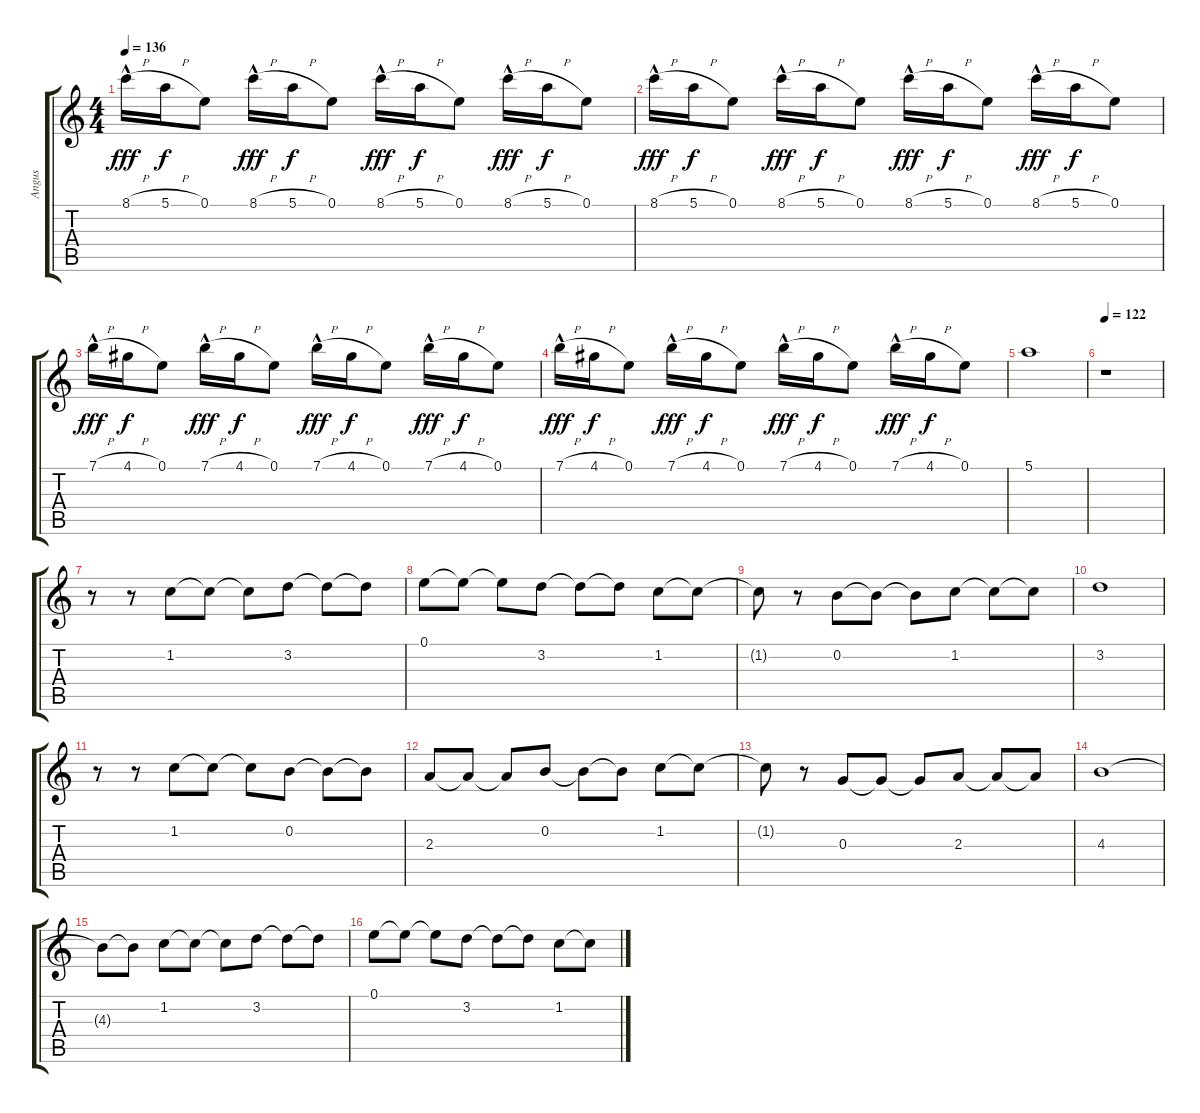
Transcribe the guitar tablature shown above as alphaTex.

\track ("Angus" "Angus") {instrument distortionguitar}
\staff {score tabs}
\tuning (E4 B3 G3 D3 A2 E2) {hide}
\ts (4 4)
\tempo 136
\clef g2
\ks c
8.1{h hac}.16{dy fff} 5.1{h}.16{dy f} 0.1.8 8.1{h hac}.16{dy fff} 5.1{h}.16{dy f} 0.1.8 8.1{h hac}.16{dy fff} 5.1{h}.16{dy f} 0.1.8 8.1{h hac}.16{dy fff} 5.1{h}.16{dy f} 0.1.8 |
8.1{h hac}.16{dy fff} 5.1{h}.16{dy f} 0.1.8 8.1{h hac}.16{dy fff} 5.1{h}.16{dy f} 0.1.8 8.1{h hac}.16{dy fff} 5.1{h}.16{dy f} 0.1.8 8.1{h hac}.16{dy fff} 5.1{h}.16{dy f} 0.1.8 |
7.1{h hac}.16{dy fff} 4.1{h}.16{dy f} 0.1.8 7.1{h hac}.16{dy fff} 4.1{h}.16{dy f} 0.1.8 7.1{h hac}.16{dy fff} 4.1{h}.16{dy f} 0.1.8 7.1{h hac}.16{dy fff} 4.1{h}.16{dy f} 0.1.8 |
7.1{h hac}.16{dy fff} 4.1{h}.16{dy f} 0.1.8 7.1{h hac}.16{dy fff} 4.1{h}.16{dy f} 0.1.8 7.1{h hac}.16{dy fff} 4.1{h}.16{dy f} 0.1.8 7.1{h hac}.16{dy fff} 4.1{h}.16{dy f} 0.1.8 |
5.1.1 |
\tempo 122
r.1 |
r.8 r.8 1.2.8 1.2{t}.8 1.2{t}.8 3.2.8 3.2{t}.8 3.2{t}.8 |
0.1.8 0.1{t}.8 0.1{t}.8 3.2.8 3.2{t}.8 3.2{t}.8 1.2.8 1.2{t}.8 |
1.2{t}.8 r.8 0.2.8 0.2{t}.8 0.2{t}.8 1.2.8 1.2{t}.8 1.2{t}.8 |
3.2.1 |
r.8 r.8 1.2.8 1.2{t}.8 1.2{t}.8 0.2.8 0.2{t}.8 0.2{t}.8 |
2.3.8 2.3{t}.8 2.3{t}.8 0.2.8 0.2{t}.8 0.2{t}.8 1.2.8 1.2{t}.8 |
1.2{t}.8 r.8 0.3.8 0.3{t}.8 0.3{t}.8 2.3.8 2.3{t}.8 2.3{t}.8 |
4.3.1 |
4.3{t}.8 4.3{t}.8 1.2.8 1.2{t}.8 1.2{t}.8 3.2.8 3.2{t}.8 3.2{t}.8 |
0.1.8 0.1{t}.8 0.1{t}.8 3.2.8 3.2{t}.8 3.2{t}.8 1.2.8 1.2{t}.8
